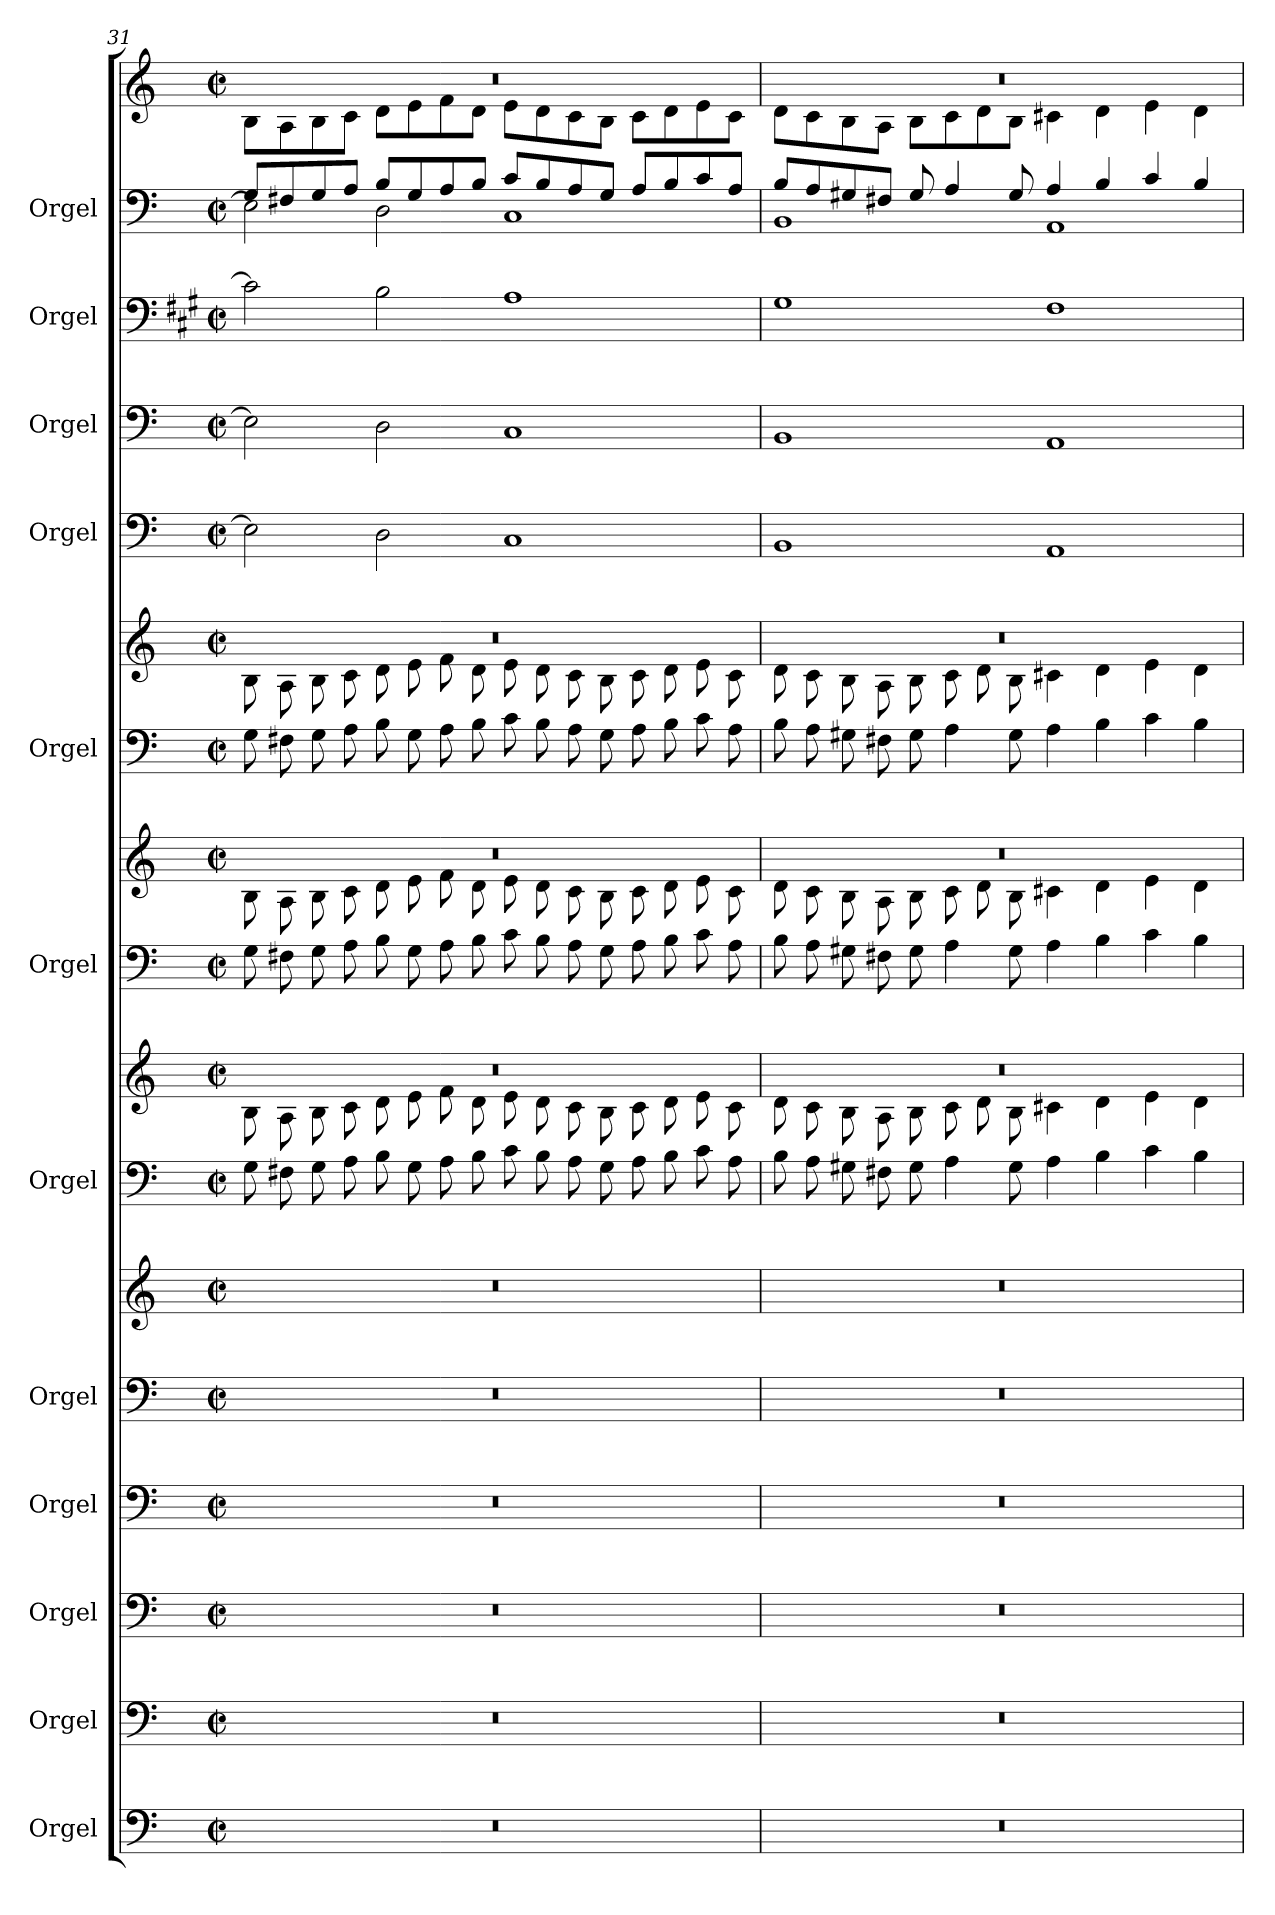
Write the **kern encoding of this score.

**kern	**kern	**kern	**kern	**kern	**kern	**kern	**kern	**kern	**kern	**kern	**kern	**kern	**kern	**kern	**kern	**kern
*part12	*part11	*part10	*part9	*part8	*part8	*part7	*part7	*part6	*part6	*part5	*part5	*part4	*part3	*part2	*part1	*part1
*staff17	*staff16	*staff15	*staff14	*staff13	*staff12	*staff11	*staff10	*staff9	*staff8	*staff7	*staff6	*staff5	*staff4	*staff3	*staff2	*staff1
*I"Orgel	*I"Orgel	*I"Orgel	*I"Orgel	*I"Orgel	*	*I"Orgel	*	*I"Orgel	*	*I"Orgel	*	*I"Orgel	*I"Orgel	*I"Orgel	*I"Orgel	*
*I'Org.	*I'Org.	*I'Org.	*I'Org.	*I'Org.	*	*I'Org.	*	*I'Org.	*	*I'Org.	*	*I'Org.	*I'Org.	*I'Org.	*	*
*clefF4	*clefF4	*clefF4	*clefF4	*clefF4	*clefG2	*clefF4	*clefG2	*clefF4	*clefG2	*clefF4	*clefG2	*clefF4	*clefF4	*clefF4	*clefF4	*clefG2
*	*	*	*	*	*	*	*	*	*	*	*	*	*	*ITrd5c9	*	*
*k[]	*k[]	*k[]	*k[]	*k[]	*k[]	*k[]	*k[]	*k[]	*k[]	*k[]	*k[]	*k[]	*k[]	*k[]	*k[]	*k[]
*M4/2	*M4/2	*M4/2	*M4/2	*M4/2	*M4/2	*M4/2	*M4/2	*M4/2	*M4/2	*M4/2	*M4/2	*M4/2	*M4/2	*M4/2	*M4/2	*M4/2
*met(c|)	*met(c|)	*met(c|)	*met(c|)	*met(c|)	*met(c|)	*met(c|)	*met(c|)	*met(c|)	*met(c|)	*met(c|)	*met(c|)	*met(c|)	*met(c|)	*met(c|)	*met(c|)	*met(c|)
=31	=31	=31	=31	=31	=31	=31	=31	=31	=31	=31	=31	=31	=31	=31	=31	=31
*	*	*	*	*	*	*	*^	*	*^	*	*^	*	*	*	*^	*^
0r	0r	0r	0r	0r	0r	8G\	0r	8B\	8G\	0r	8B\	8G\	0r	8B\	2E\]	2E\]	2E\]	8G/L	2E\]	0r	8B\L
.	.	.	.	.	.	8F#X\	.	8A\	8F#X\	.	8A\	8F#X\	.	8A\	.	.	.	8F#X/	.	.	8A\
.	.	.	.	.	.	8G\	.	8B\	8G\	.	8B\	8G\	.	8B\	.	.	.	8G/	.	.	8B\
.	.	.	.	.	.	8A\	.	8c\	8A\	.	8c\	8A\	.	8c\	.	.	.	8A/J	.	.	8c\J
.	.	.	.	.	.	8B\	.	8d\	8B\	.	8d\	8B\	.	8d\	2D\	2D\	2D\	8B/L	2D\	.	8d\L
.	.	.	.	.	.	8G\	.	8e\	8G\	.	8e\	8G\	.	8e\	.	.	.	8G/	.	.	8e\
.	.	.	.	.	.	8A\	.	8f\	8A\	.	8f\	8A\	.	8f\	.	.	.	8A/	.	.	8f\
.	.	.	.	.	.	8B\	.	8d\	8B\	.	8d\	8B\	.	8d\	.	.	.	8B/J	.	.	8d\J
.	.	.	.	.	.	8c\	.	8e\	8c\	.	8e\	8c\	.	8e\	1C	1C	1C	8c/L	1C	.	8e\L
.	.	.	.	.	.	8B\	.	8d\	8B\	.	8d\	8B\	.	8d\	.	.	.	8B/	.	.	8d\
.	.	.	.	.	.	8A\	.	8c\	8A\	.	8c\	8A\	.	8c\	.	.	.	8A/	.	.	8c\
.	.	.	.	.	.	8G\	.	8B\	8G\	.	8B\	8G\	.	8B\	.	.	.	8G/J	.	.	8B\J
.	.	.	.	.	.	8A\	.	8c\	8A\	.	8c\	8A\	.	8c\	.	.	.	8A/L	.	.	8c\L
.	.	.	.	.	.	8B\	.	8d\	8B\	.	8d\	8B\	.	8d\	.	.	.	8B/	.	.	8d\
.	.	.	.	.	.	8c\	.	8e\	8c\	.	8e\	8c\	.	8e\	.	.	.	8c/	.	.	8e\
.	.	.	.	.	.	8A\	.	8c\	8A\	.	8c\	8A\	.	8c\	.	.	.	8A/J	.	.	8c\J
=32	=32	=32	=32	=32	=32	=32	=32	=32	=32	=32	=32	=32	=32	=32	=32	=32	=32	=32	=32	=32	=32
0r	0r	0r	0r	0r	0r	8B\	0r	8d\	8B\	0r	8d\	8B\	0r	8d\	1BB	1BB	1BB	8B/L	1BB	0r	8d\L
.	.	.	.	.	.	8A\	.	8c\	8A\	.	8c\	8A\	.	8c\	.	.	.	8A/	.	.	8c\
.	.	.	.	.	.	8G#X\	.	8B\	8G#X\	.	8B\	8G#X\	.	8B\	.	.	.	8G#X/	.	.	8B\
.	.	.	.	.	.	8F#X\	.	8A\	8F#X\	.	8A\	8F#X\	.	8A\	.	.	.	8F#X/J	.	.	8A\J
.	.	.	.	.	.	8G#\	.	8B\	8G#\	.	8B\	8G#\	.	8B\	.	.	.	8G#/	.	.	8B\L
.	.	.	.	.	.	4A\	.	8c\	4A\	.	8c\	4A\	.	8c\	.	.	.	4A/	.	.	8c\
.	.	.	.	.	.	.	.	8d\	.	.	8d\	.	.	8d\	.	.	.	.	.	.	8d\
.	.	.	.	.	.	8G#\	.	8B\	8G#\	.	8B\	8G#\	.	8B\	.	.	.	8G#/	.	.	8B\J
.	.	.	.	.	.	4A\	.	4c#X\	4A\	.	4c#X\	4A\	.	4c#X\	1AA	1AA	1AA	4A/	1AA	.	4c#X\
.	.	.	.	.	.	4B\	.	4d\	4B\	.	4d\	4B\	.	4d\	.	.	.	4B/	.	.	4d\
.	.	.	.	.	.	4c\	.	4e\	4c\	.	4e\	4c\	.	4e\	.	.	.	4c/	.	.	4e\
.	.	.	.	.	.	4B\	.	4d\	4B\	.	4d\	4B\	.	4d\	.	.	.	4B/	.	.	4d\
*	*	*	*	*	*	*	*	*	*	*	*	*	*	*	*	*	*	*v	*v	*	*
*	*	*	*	*	*	*	*v	*v	*	*v	*v	*	*v	*v	*	*	*	*	*v	*v
=	=	=	=	=	=	=	=	=	=	=	=	=	=	=	=	=
*-	*-	*-	*-	*-	*-	*-	*-	*-	*-	*-	*-	*-	*-	*-	*-	*-
